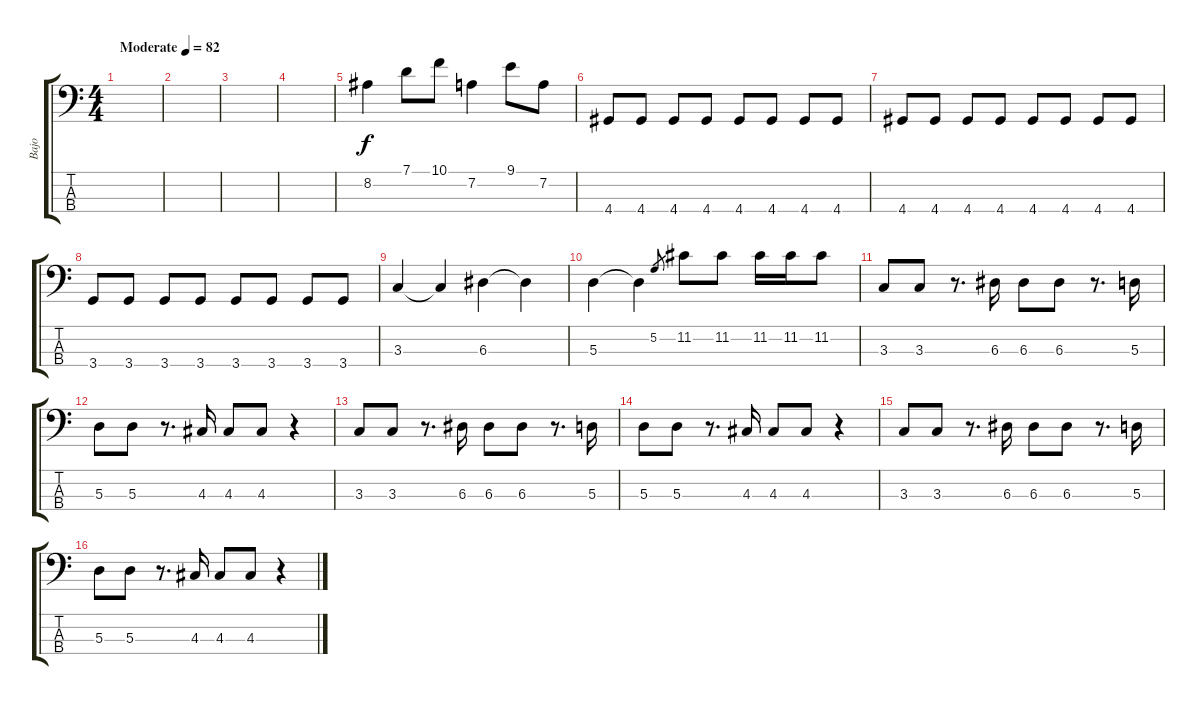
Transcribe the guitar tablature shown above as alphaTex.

\track ("Bajo" "Bajo") {instrument electricbassfinger}
\staff {score tabs}
\tuning (G2 D2 A1 E1) {hide}
\ts (4 4)
\tempo (82 "Moderate")
\clef f4
\ks c
|
|
|
|
8.2.4 7.1.8 10.1.8 7.2.4 9.1.8 7.2.8 |
4.4.8 4.4.8 4.4.8 4.4.8 4.4.8 4.4.8 4.4.8 4.4.8 |
4.4.8 4.4.8 4.4.8 4.4.8 4.4.8 4.4.8 4.4.8 4.4.8 |
3.4.8 3.4.8 3.4.8 3.4.8 3.4.8 3.4.8 3.4.8 3.4.8 |
3.3.4 3.3{t}.4 6.3.4 6.3{t}.4 |
5.3.4 5.3{t}.4 5.2.8{gr} 11.2.8 11.2.8 11.2.16 11.2.16 11.2.8 |
3.3.8 3.3.8 r.8{d} 6.3.16 6.3.8 6.3.8 r.8{d} 5.3.16 |
5.3.8 5.3.8 r.8{d} 4.3.16 4.3.8 4.3.8 r.4 |
3.3.8 3.3.8 r.8{d} 6.3.16 6.3.8 6.3.8 r.8{d} 5.3.16 |
5.3.8 5.3.8 r.8{d} 4.3.16 4.3.8 4.3.8 r.4 |
3.3.8 3.3.8 r.8{d} 6.3.16 6.3.8 6.3.8 r.8{d} 5.3.16 |
5.3.8 5.3.8 r.8{d} 4.3.16 4.3.8 4.3.8 r.4
